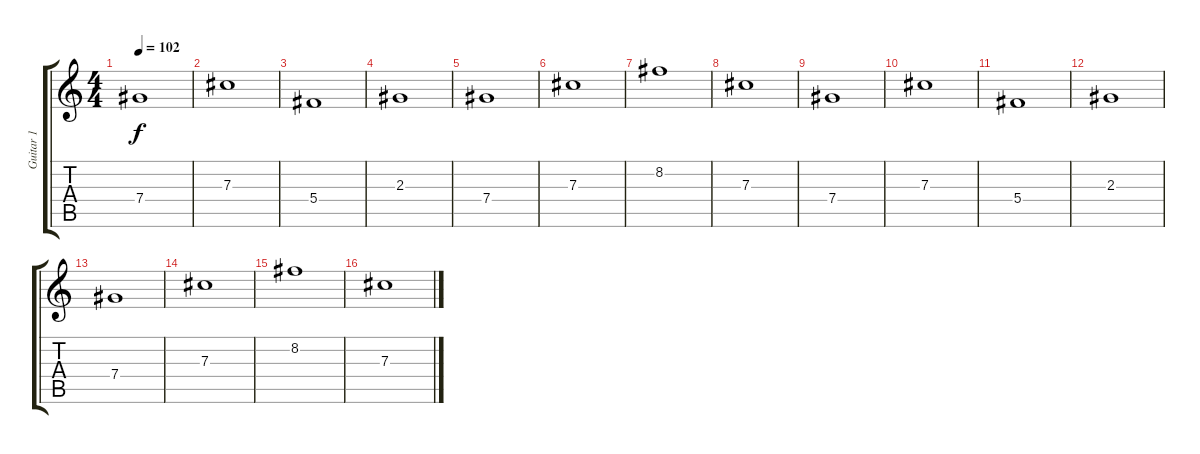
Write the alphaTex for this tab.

\track ("Guitar 1" "Guitar 1") {instrument overdrivenguitar}
\staff {score tabs}
\tuning (Eb4 Bb3 Gb3 Db3 Ab2 Eb2) {hide}
\ts (4 4)
\tempo 102
\clef g2
\ks aminor
7.4.1{dy f} |
7.3.1 |
5.4.1 |
2.3.1 |
7.4.1 |
7.3.1 |
8.2.1 |
7.3.1 |
7.4.1 |
7.3.1 |
5.4.1 |
2.3.1 |
7.4.1 |
7.3.1 |
8.2.1 |
7.3.1
